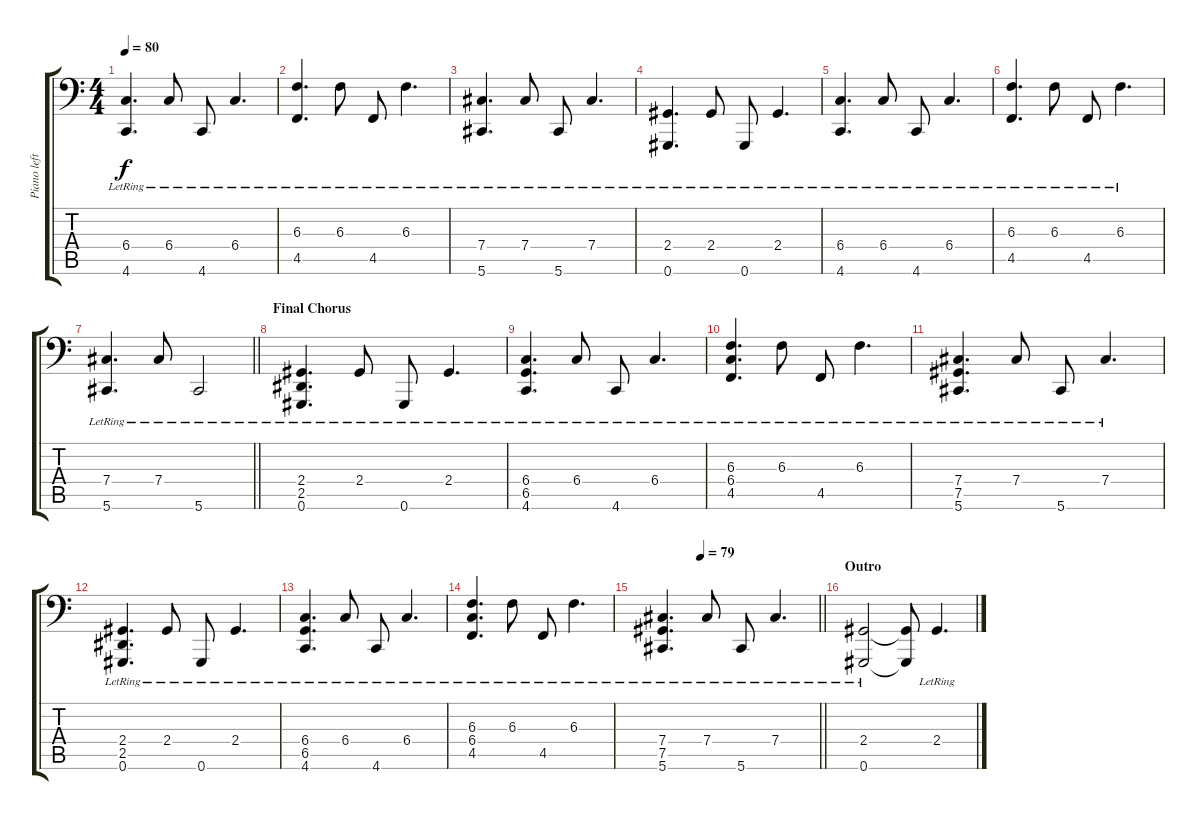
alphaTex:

\track ("Piano left" "Piano left") {instrument acousticgrandpiano}
\staff {score tabs}
\tuning (Ab3 Eb3 B2 Gb2 Db2 Ab1) {hide}
\ts (4 4)
\tempo 80
\clef f4
\ks c
(6.4{lr} 4.6{lr}).4{d dy f} 6.4{lr}.8 4.6{lr}.8 6.4{lr}.4{d} |
(6.3{lr} 4.5{lr}).4{d} 6.3{lr}.8 4.5{lr}.8 6.3{lr}.4{d} |
(7.4{lr} 5.6{lr}).4{d} 7.4{lr}.8 5.6{lr}.8 7.4{lr}.4{d} |
(2.4{lr} 0.6{lr}).4{d} 2.4{lr}.8 0.6{lr}.8 2.4{lr}.4{d} |
(6.4{lr} 4.6{lr}).4{d} 6.4{lr}.8 4.6{lr}.8 6.4{lr}.4{d} |
(6.3{lr} 4.5{lr}).4{d} 6.3{lr}.8 4.5{lr}.8 6.3{lr}.4{d} |
\barLineRight lightlight
(7.4{lr} 5.6{lr}).4{d} 7.4{lr}.8 5.6{lr}.2 |
\section ("" "Final Chorus")
(2.4{lr} 2.5 0.6{lr}).4{d} 2.4{lr}.8 0.6{lr}.8 2.4{lr}.4{d} |
(6.4{lr} 6.5 4.6{lr}).4{d} 6.4{lr}.8 4.6{lr}.8 6.4{lr}.4{d} |
(6.3{lr} 6.4 4.5{lr}).4{d} 6.3{lr}.8 4.5{lr}.8 6.3{lr}.4{d} |
(7.4{lr} 7.5 5.6{lr}).4{d} 7.4{lr}.8 5.6{lr}.8 7.4{lr}.4{d} |
(2.4{lr} 2.5 0.6{lr}).4{d} 2.4{lr}.8 0.6{lr}.8 2.4{lr}.4{d} |
(6.4{lr} 6.5 4.6{lr}).4{d} 6.4{lr}.8 4.6{lr}.8 6.4{lr}.4{d} |
(6.3{lr} 6.4 4.5{lr}).4{d} 6.3{lr}.8 4.5{lr}.8 6.3{lr}.4{d} |
\tempo (79 0.25)
\barLineRight lightlight
(7.4{lr} 7.5 5.6{lr}).4{d} 7.4{lr}.8 5.6{lr}.8 7.4{lr}.4{d} |
\section ("" "Outro")
(2.4{lr} 0.6{lr}).2 (2.4{t} 0.6{t}).8 2.4{lr}.4{d}
